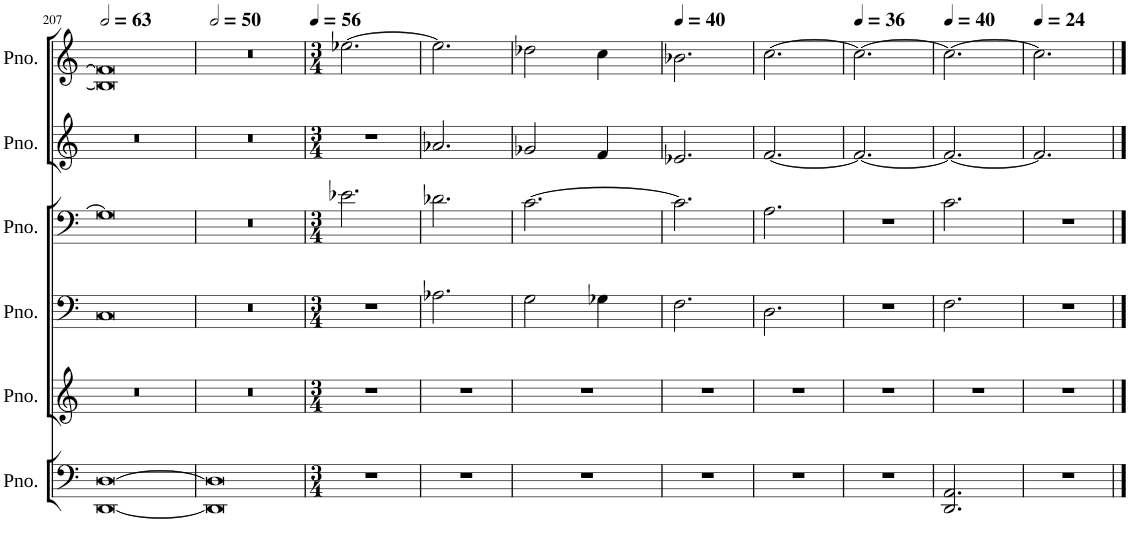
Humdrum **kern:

**kern	**kern	**kern	**kern	**kern	**kern
*part6	*part5	*part4	*part3	*part2	*part1
*staff6	*staff5	*staff4	*staff3	*staff2	*staff1
*I"Piano	*I"Piano	*I"Piano	*I"Piano	*I"Piano	*I"Piano
*I'Pno.	*I'Pno.	*I'Pno.	*I'Pno.	*I'Pno.	*I'Pno.
!!LO:PB:g=z
*clefF4	*clefG2	*clefF4	*clefF4	*clefG2	*clefG2
*k[]	*k[]	*k[]	*k[]	*k[]	*k[]
*M4/2	*M4/2	*M4/2	*M4/2	*M4/2	*M4/2
*MM126	*MM126	*MM126	*MM126	*MM126	*MM126
=207	=207	=207	=207	=207	=207
[0DD [0D	0r	0C	0G]	0r	0B-] 0f]
=208	=208	=208	=208	=208	=208
*	*	*	*	*	*MM100
0DD] 0D]	0r	0r	0r	0r	0r
=209	=209	=209	=209	=209	=209
*M3/4	*M3/4	*M3/4	*M3/4	*M3/4	*M3/4
*	*	*	*	*	*MM56
2.r	2.r	2.r	2.e-X\	2.r	[2.ee-X\
=210	=210	=210	=210	=210	=210
2.r	2.r	2.A-X\	2.d-X\	2.a-X/	2.ee-\]
=211	=211	=211	=211	=211	=211
2.r	2.r	2G\	[2.c\	2g-X/	2dd-X\
.	.	4G-X\	.	4f/	4cc\
=212	=212	=212	=212	=212	=212
*	*	*	*	*	*MM40
2.r	2.r	2.F\	2.c\]	2.e-X/	2.b-X\
=213	=213	=213	=213	=213	=213
2.r	2.r	2.D\	2.A\	[2.f/	[2.cc\
=214	=214	=214	=214	=214	=214
*	*	*	*	*	*MM36
2.r	2.r	2.r	2.r	2.f/_	2.cc\_
=215	=215	=215	=215	=215	=215
*	*	*	*	*	*MM40
2.DD/ 2.AA/	2.r	2.F\	2.c\	2.f/_	2.cc\_
=216	=216	=216	=216	=216	=216
*	*	*	*	*	*MM24
2.r	2.r	2.r	2.r	2.f/]	2.cc\]
==	==	==	==	==	==
*-	*-	*-	*-	*-	*-
